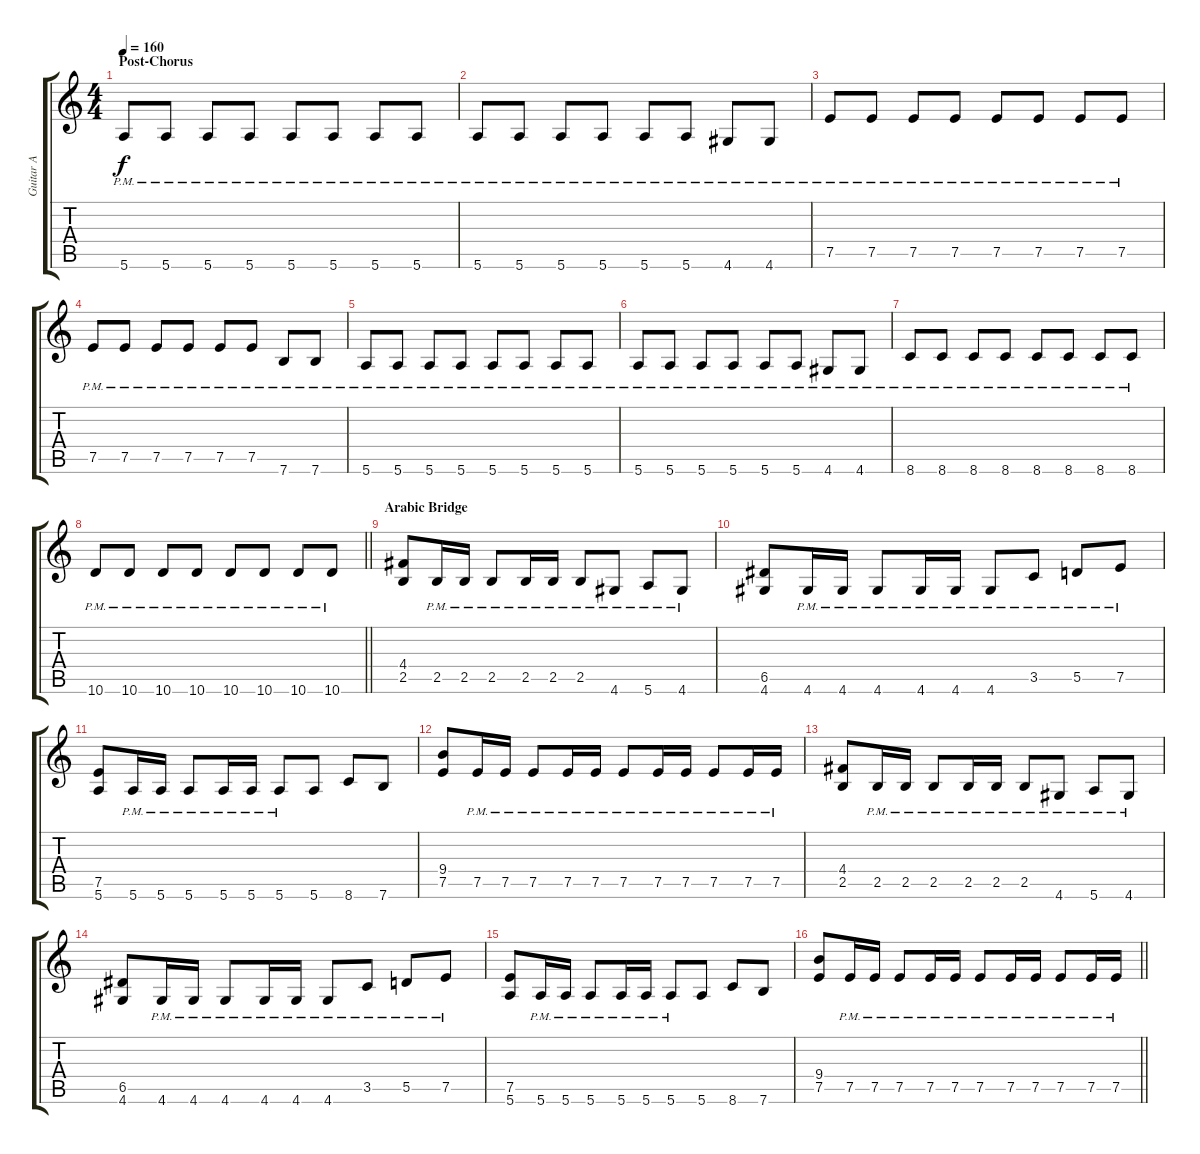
\track ("Guitar A" "Guitar A") {instrument distortionguitar}
\staff {score tabs}
\tuning (E4 B3 G3 D3 A2 E2) {hide}
\ts (4 4)
\section ("" "Post-Chorus")
\tempo 160
\clef g2
\ks aminor
5.6{pm}.8{dy f} 5.6{pm}.8 5.6{pm}.8 5.6{pm}.8 5.6{pm}.8 5.6{pm}.8 5.6{pm}.8 5.6{pm}.8 |
5.6{pm}.8 5.6{pm}.8 5.6{pm}.8 5.6{pm}.8 5.6{pm}.8 5.6{pm}.8 4.6{pm}.8 4.6{pm}.8 |
7.5{pm}.8 7.5{pm}.8 7.5{pm}.8 7.5{pm}.8 7.5{pm}.8 7.5{pm}.8 7.5{pm}.8 7.5{pm}.8 |
7.5{pm}.8 7.5{pm}.8 7.5{pm}.8 7.5{pm}.8 7.5{pm}.8 7.5{pm}.8 7.6{pm}.8 7.6{pm}.8 |
5.6{pm}.8 5.6{pm}.8 5.6{pm}.8 5.6{pm}.8 5.6{pm}.8 5.6{pm}.8 5.6{pm}.8 5.6{pm}.8 |
5.6{pm}.8 5.6{pm}.8 5.6{pm}.8 5.6{pm}.8 5.6{pm}.8 5.6{pm}.8 4.6{pm}.8 4.6{pm}.8 |
8.6{pm}.8 8.6{pm}.8 8.6{pm}.8 8.6{pm}.8 8.6{pm}.8 8.6{pm}.8 8.6{pm}.8 8.6{pm}.8 |
\barLineRight lightlight
10.6{pm}.8 10.6{pm}.8 10.6{pm}.8 10.6{pm}.8 10.6{pm}.8 10.6{pm}.8 10.6{pm}.8 10.6{pm}.8 |
\section ("" "Arabic Bridge")
(4.4 2.5).8 2.5{pm}.16 2.5{pm}.16 2.5{pm}.8 2.5{pm}.16 2.5{pm}.16 2.5{pm}.8 4.6{pm}.8 5.6{pm}.8 4.6{pm}.8 |
(6.5 4.6).8 4.6{pm}.16 4.6{pm}.16 4.6{pm}.8 4.6{pm}.16 4.6{pm}.16 4.6{pm}.8 3.5{pm}.8 5.5{pm}.8 7.5{pm}.8 |
(7.5 5.6).8 5.6{pm}.16 5.6{pm}.16 5.6{pm}.8 5.6{pm}.16 5.6{pm}.16 5.6{pm}.8 5.6.8 8.6.8 7.6.8 |
(9.4 7.5).8 7.5{pm}.16 7.5{pm}.16 7.5{pm}.8 7.5{pm}.16 7.5{pm}.16 7.5{pm}.8 7.5{pm}.16 7.5{pm}.16 7.5{pm}.8 7.5{pm}.16 7.5{pm}.16 |
(4.4 2.5).8 2.5{pm}.16 2.5{pm}.16 2.5{pm}.8 2.5{pm}.16 2.5{pm}.16 2.5{pm}.8 4.6{pm}.8 5.6{pm}.8 4.6{pm}.8 |
(6.5 4.6).8 4.6{pm}.16 4.6{pm}.16 4.6{pm}.8 4.6{pm}.16 4.6{pm}.16 4.6{pm}.8 3.5{pm}.8 5.5{pm}.8 7.5{pm}.8 |
(7.5 5.6).8 5.6{pm}.16 5.6{pm}.16 5.6{pm}.8 5.6{pm}.16 5.6{pm}.16 5.6{pm}.8 5.6.8 8.6.8 7.6.8 |
\barLineRight lightlight
(9.4 7.5).8 7.5{pm}.16 7.5{pm}.16 7.5{pm}.8 7.5{pm}.16 7.5{pm}.16 7.5{pm}.8 7.5{pm}.16 7.5{pm}.16 7.5{pm}.8 7.5{pm}.16 7.5{pm}.16
